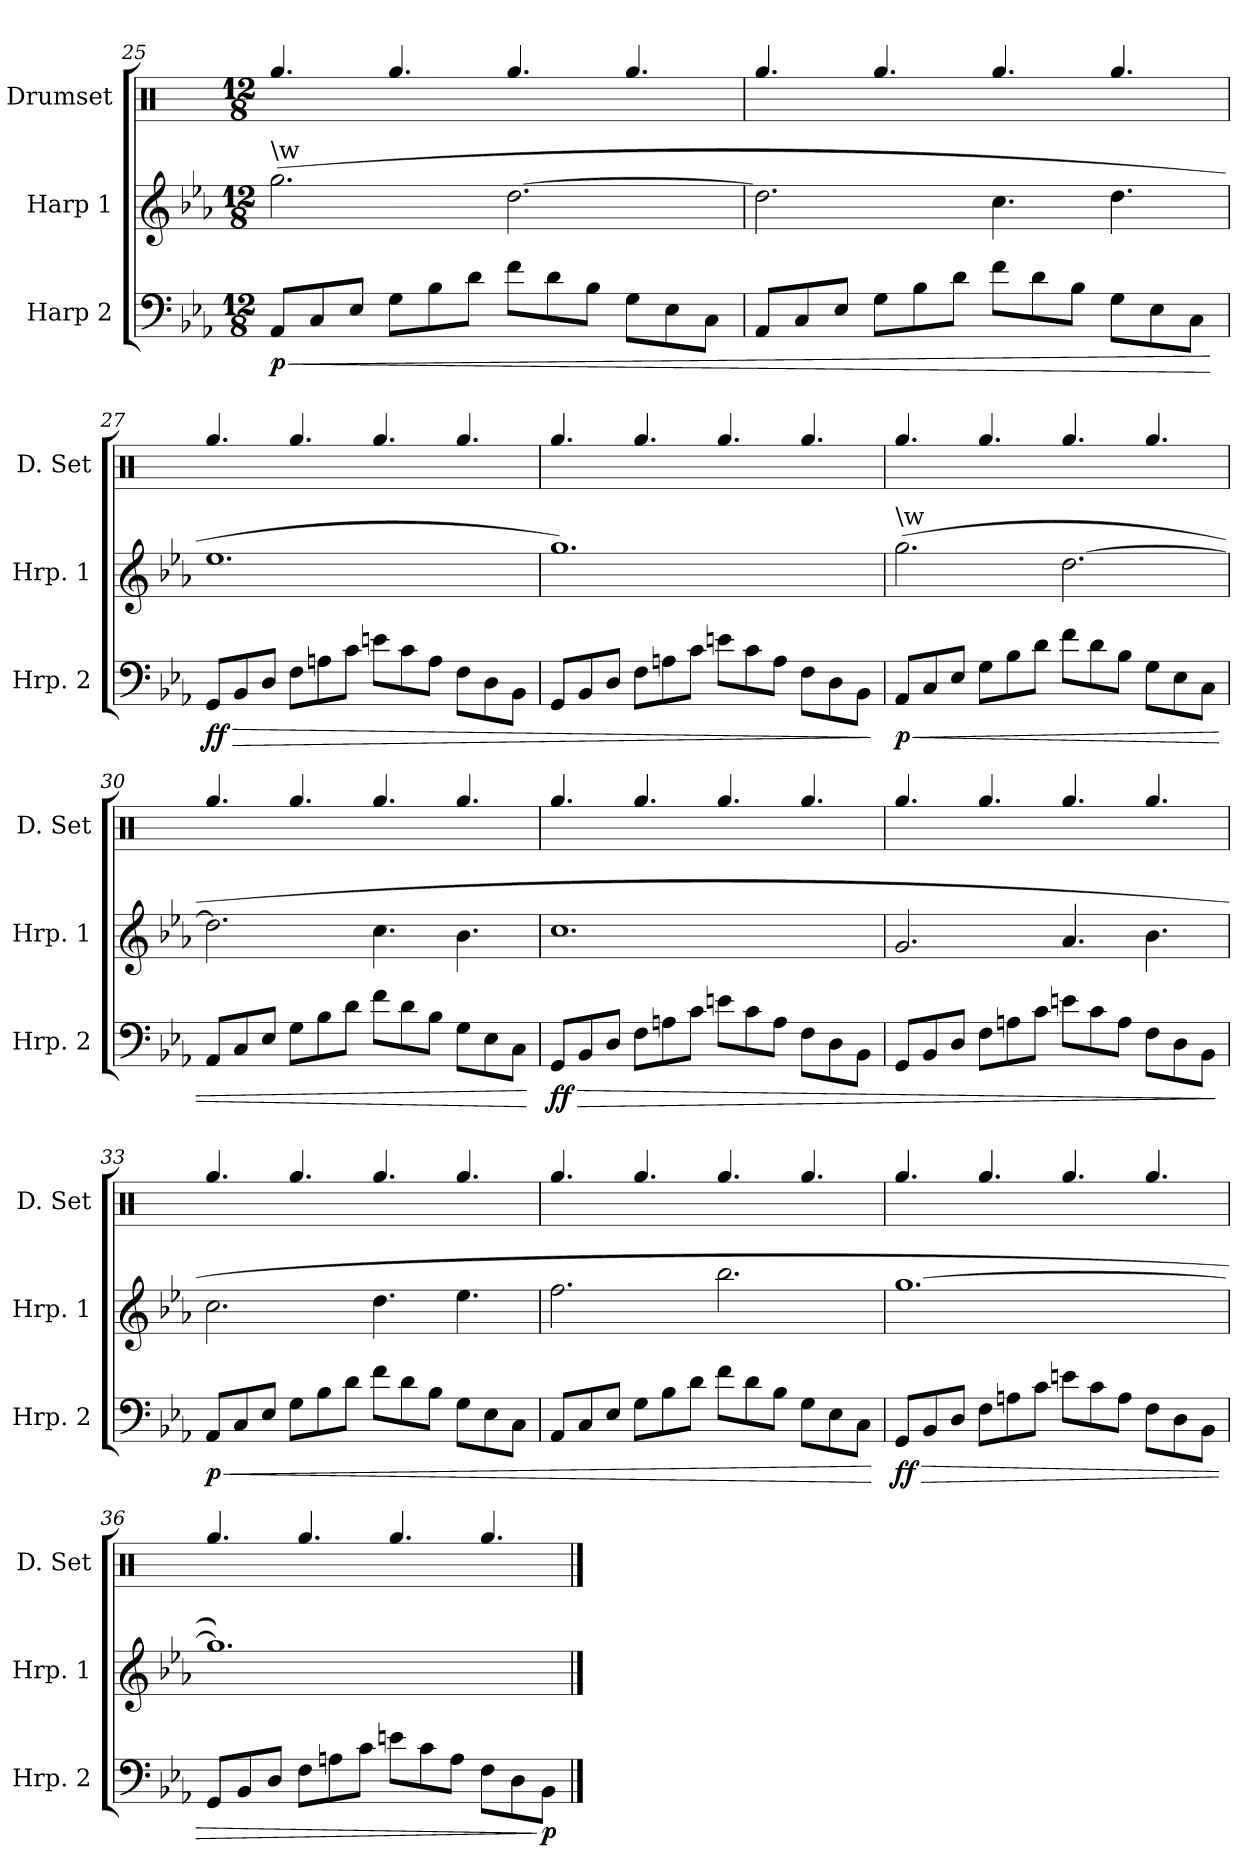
**kern	**dynam	**kern	**kern
*part3	*part3	*part2	*part1
*staff3	*staff3	*staff2	*staff1
*I"Harp 2	*	*I"Harp 1	*I"Drumset
*I'Hrp. 2	*	*I'Hrp. 1	*I'D. Set
*clefF4	*	*clefG2	*clefX
*k[b-e-a-]	*	*k[b-e-a-]	*k[]
*M12/8	*	*M12/8	*M12/8
=25	=25	=25	=25
!	!	!	!LO:TX:a:t=\n
!	!	!LO:TX:a:t=\w	!
!	!LO:HP:b	!	!
!	!LO:DY:n=1:b	!	!
8AA-/L	< p	(2.gg\	4.Rgg/
8C/	.	.	.
8E-/J	.	.	.
8G\L	.	.	4.Rgg/
8B-\	.	.	.
8d\J	.	.	.
8f\L	.	[2.dd\	4.Rgg/
8d\	.	.	.
8B-\J	.	.	.
8G\L	.	.	4.Rgg/
8E-\	.	.	.
8C\J	.	.	.
!!LO:LB:g=z
=26	=26	=26	=26
8AA-/L	.	2.dd\]	4.Rgg/
8C/	.	.	.
8E-/J	.	.	.
8G\L	.	.	4.Rgg/
8B-\	.	.	.
8d\J	.	.	.
8f\L	.	4.cc\	4.Rgg/
8d\	.	.	.
8B-\J	.	.	.
8G\L	.	4.dd\	4.Rgg/
8E-\	.	.	.
8C\J	.	.	.
.	[	.	.
=27	=27	=27	=27
!	!LO:HP:b	!	!
!	!LO:DY:n=1:b	!	!
8GG/L	> ff	1.ee-	4.Rgg/
8BB-/	.	.	.
8D/J	.	.	.
8F\L	.	.	4.Rgg/
8An\	.	.	.
8c\J	.	.	.
8en\L	.	.	4.Rgg/
8c\	.	.	.
8A\J	.	.	.
8F\L	.	.	4.Rgg/
8D\	.	.	.
8BB-\J	.	.	.
=28	=28	=28	=28
8GG/L	.	1.gg)	4.Rgg/
8BB-/	.	.	.
8D/J	.	.	.
8F\L	.	.	4.Rgg/
8An\	.	.	.
8c\J	.	.	.
8en\L	.	.	4.Rgg/
8c\	.	.	.
8A\J	.	.	.
8F\L	.	.	4.Rgg/
8D\	.	.	.
8BB-\J	.	.	.
.	]	.	.
!!LO:PB:g=z
=29	=29	=29	=29
!	!	!	!LO:TX:a:t=\n
!	!	!LO:TX:a:t=\w	!
!	!LO:HP:b	!	!
!	!LO:DY:n=1:b	!	!
8AA-/L	< p	(2.gg\	4.Rgg/
8C/	.	.	.
8E-/J	.	.	.
8G\L	.	.	4.Rgg/
8B-\	.	.	.
8d\J	.	.	.
8f\L	.	[2.dd\	4.Rgg/
8d\	.	.	.
8B-\J	.	.	.
8G\L	.	.	4.Rgg/
8E-\	.	.	.
8C\J	.	.	.
=30	=30	=30	=30
8AA-/L	.	2.dd\]	4.Rgg/
8C/	.	.	.
8E-/J	.	.	.
8G\L	.	.	4.Rgg/
8B-\	.	.	.
8d\J	.	.	.
8f\L	.	4.cc\	4.Rgg/
8d\	.	.	.
8B-\J	.	.	.
8G\L	.	4.b-\	4.Rgg/
8E-\	.	.	.
8C\J	.	.	.
.	[	.	.
=31	=31	=31	=31
!	!LO:HP:b	!	!
!	!LO:DY:n=1:b	!	!
8GG/L	> ff	1.cc	4.Rgg/
8BB-/	.	.	.
8D/J	.	.	.
8F\L	.	.	4.Rgg/
8An\	.	.	.
8c\J	.	.	.
8en\L	.	.	4.Rgg/
8c\	.	.	.
8A\J	.	.	.
8F\L	.	.	4.Rgg/
8D\	.	.	.
8BB-\J	.	.	.
!!LO:LB:g=z
=32	=32	=32	=32
8GG/L	.	2.g/	4.Rgg/
8BB-/	.	.	.
8D/J	.	.	.
8F\L	.	.	4.Rgg/
8An\	.	.	.
8c\J	.	.	.
8en\L	.	4.a-/	4.Rgg/
8c\	.	.	.
8A\J	.	.	.
8F\L	.	4.b-\	4.Rgg/
8D\	.	.	.
8BB-\J	.	.	.
.	]	.	.
=33	=33	=33	=33
!	!	!	!LO:TX:a:t=\n
!	!LO:HP:b	!	!
!	!LO:DY:n=1:b	!	!
8AA-/L	< p	2.cc\	4.Rgg/
8C/	.	.	.
8E-/J	.	.	.
8G\L	.	.	4.Rgg/
8B-\	.	.	.
8d\J	.	.	.
8f\L	.	4.dd\	4.Rgg/
8d\	.	.	.
8B-\J	.	.	.
8G\L	.	4.ee-\	4.Rgg/
8E-\	.	.	.
8C\J	.	.	.
=34	=34	=34	=34
8AA-/L	.	2.ff\	4.Rgg/
8C/	.	.	.
8E-/J	.	.	.
8G\L	.	.	4.Rgg/
8B-\	.	.	.
8d\J	.	.	.
8f\L	.	2.bb-\	4.Rgg/
8d\	.	.	.
8B-\J	.	.	.
8G\L	.	.	4.Rgg/
8E-\	.	.	.
8C\J	.	.	.
.	[	.	.
!!LO:LB:g=z
=35	=35	=35	=35
!	!LO:HP:b	!	!
!	!LO:DY:n=1:b	!	!
8GG/L	> ff	[1.gg	4.Rgg/
8BB-/	.	.	.
8D/J	.	.	.
8F\L	.	.	4.Rgg/
8An\	.	.	.
8c\J	.	.	.
8en\L	.	.	4.Rgg/
8c\	.	.	.
8A\J	.	.	.
8F\L	.	.	4.Rgg/
8D\	.	.	.
8BB-\J	.	.	.
=36	=36	=36	=36
8GG/L	.	1.gg])	4.Rgg/
8BB-/	.	.	.
8D/J	.	.	.
8F\L	.	.	4.Rgg/
8An\	.	.	.
8c\J	.	.	.
8en\L	.	.	4.Rgg/
8c\	.	.	.
8A\J	.	.	.
8F\L	.	.	4.Rgg/
8D\	.	.	.
!	!LO:DY:n=1:b	!	!
8BB-\J	] p	.	.
==	==	==	==
*-	*-	*-	*-
